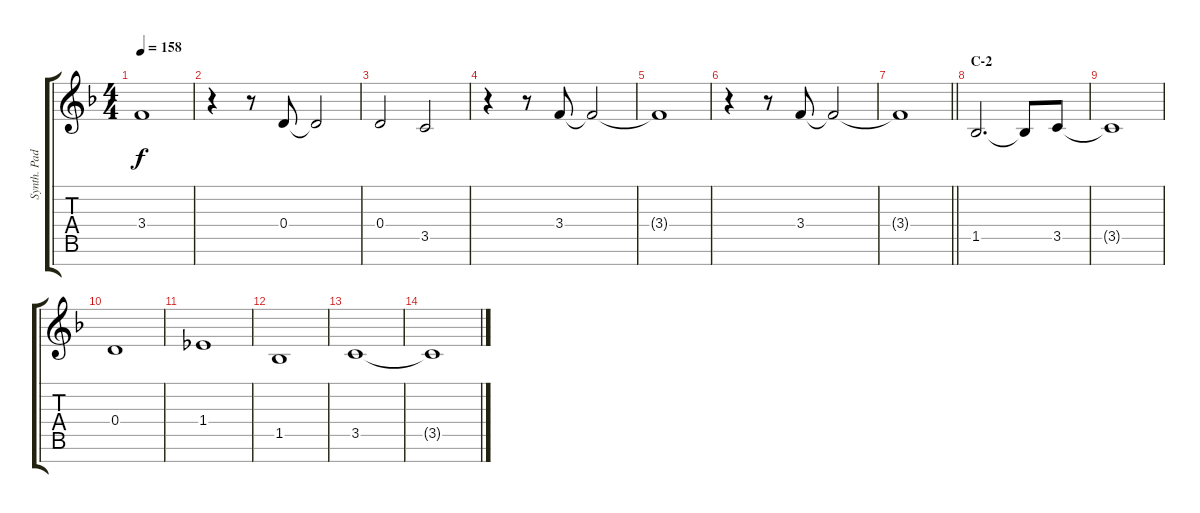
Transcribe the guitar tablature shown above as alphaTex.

\track ("Synth. Pad II" "Synth. Pad") {instrument pad2warm}
\staff {score tabs}
\tuning (E5 B4 G4 D4 A3 E3 B2) {hide}
\ts (4 4)
\tempo 158
\clef g2
\ks f
3.4{t}.1{dy f} |
r.4 r.8 0.4.8 0.4{t}.2 |
0.4.2 3.5.2 |
r.4 r.8 3.4.8 3.4{t}.2 |
3.4{t}.1 |
r.4 r.8 3.4.8 3.4{t}.2 |
\barLineRight lightlight
3.4{t}.1 |
\section ("" "C-2")
1.5.2{d} 1.5{t}.8 3.5.8 |
3.5{t}.1 |
0.4.1 |
1.4.1 |
1.5.1 |
3.5.1 |
3.5{t}.1
